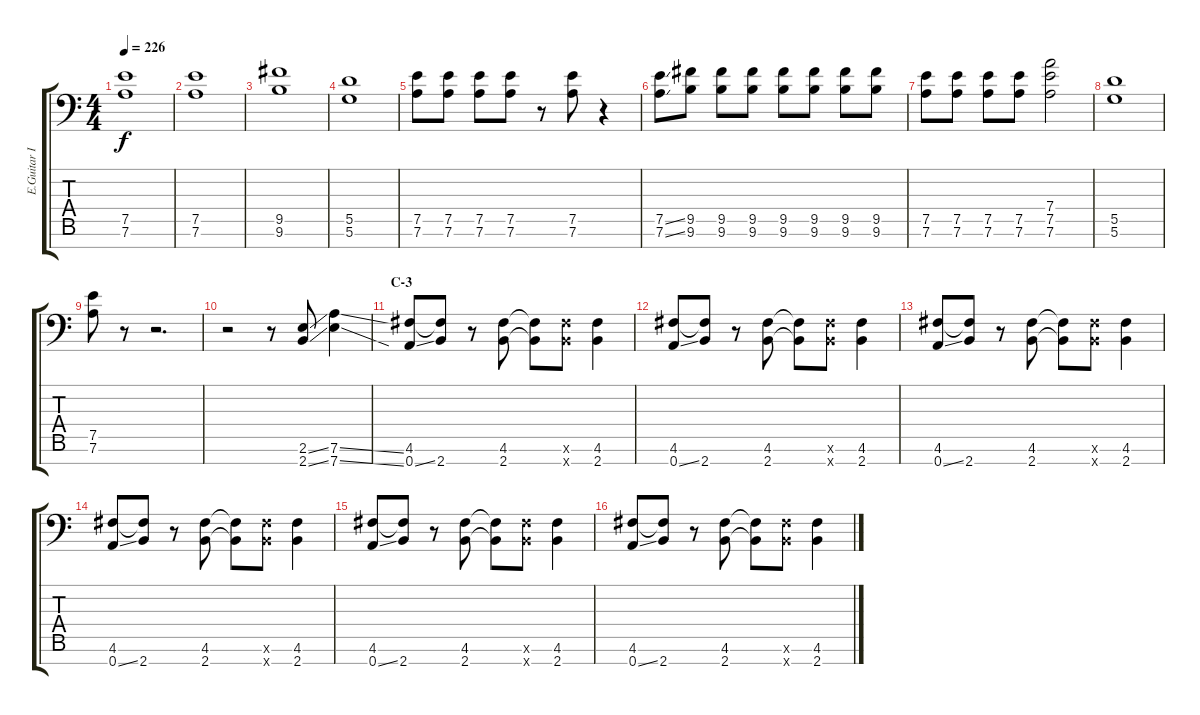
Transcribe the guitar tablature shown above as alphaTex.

\track ("E.Guitar I" "E.Guitar I") {instrument overdrivenguitar}
\staff {score tabs}
\tuning (E4 B3 G3 D3 A2 D2 A1) {hide}
\ts (4 4)
\tempo 226
\clef f4
\ks c
(7.5 7.6).1{dy f} |
(7.5 7.6).1 |
(9.5 9.6).1 |
(5.5 5.6).1 |
(7.5 7.6).8 (7.5 7.6).8 (7.5 7.6).8 (7.5 7.6).8 r.8 (7.5 7.6).8 r.4 |
(7.5{ss} 7.6{ss}).8 (9.5 9.6).8 (9.5 9.6).8 (9.5 9.6).8 (9.5 9.6).8 (9.5 9.6).8 (9.5 9.6).8 (9.5 9.6).8 |
(7.5 7.6).8 (7.5 7.6).8 (7.5 7.6).8 (7.5 7.6).8 (7.4 7.5 7.6).2 |
(5.5 5.6).1 |
(7.5 7.6).8 r.8 r.2{d} |
r.2 r.8 (2.6{ss} 2.7{ss}).8 (7.6{ss} 7.7{ss}).4 |
\section ("" "C-3")
(4.6 0.7{ss}).8 (4.6{t} 2.7).8 r.8 (4.6 2.7).8 (4.6{t} 2.7{t}).8 (4.6{x} 2.7{x}).8 (4.6 2.7).4 |
(4.6 0.7{ss}).8 (4.6{t} 2.7).8 r.8 (4.6 2.7).8 (4.6{t} 2.7{t}).8 (4.6{x} 2.7{x}).8 (4.6 2.7).4 |
(4.6 0.7{ss}).8 (4.6{t} 2.7).8 r.8 (4.6 2.7).8 (4.6{t} 2.7{t}).8 (4.6{x} 2.7{x}).8 (4.6 2.7).4 |
(4.6 0.7{ss}).8 (4.6{t} 2.7).8 r.8 (4.6 2.7).8 (4.6{t} 2.7{t}).8 (4.6{x} 2.7{x}).8 (4.6 2.7).4 |
(4.6 0.7{ss}).8 (4.6{t} 2.7).8 r.8 (4.6 2.7).8 (4.6{t} 2.7{t}).8 (4.6{x} 2.7{x}).8 (4.6 2.7).4 |
(4.6 0.7{ss}).8 (4.6{t} 2.7).8 r.8 (4.6 2.7).8 (4.6{t} 2.7{t}).8 (4.6{x} 2.7{x}).8 (4.6 2.7).4
